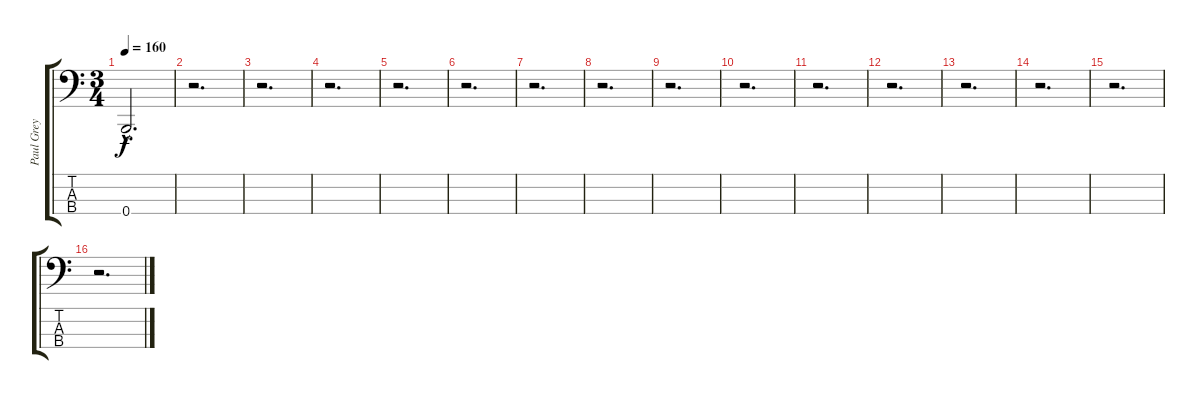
\track ("Paul Grey" "Paul Grey") {instrument electricbassfinger}
\staff {score tabs}
\tuning (E2 B1 Gb1 B0) {hide}
\ts (3 4)
\tempo 160
\clef f4
\ks c
0.4{hac t}.2{d dy f} |
r.2{d} |
r.2{d} |
r.2{d} |
r.2{d} |
r.2{d} |
r.2{d} |
r.2{d} |
r.2{d} |
r.2{d} |
r.2{d} |
r.2{d} |
r.2{d} |
r.2{d} |
r.2{d} |
r.2{d}
